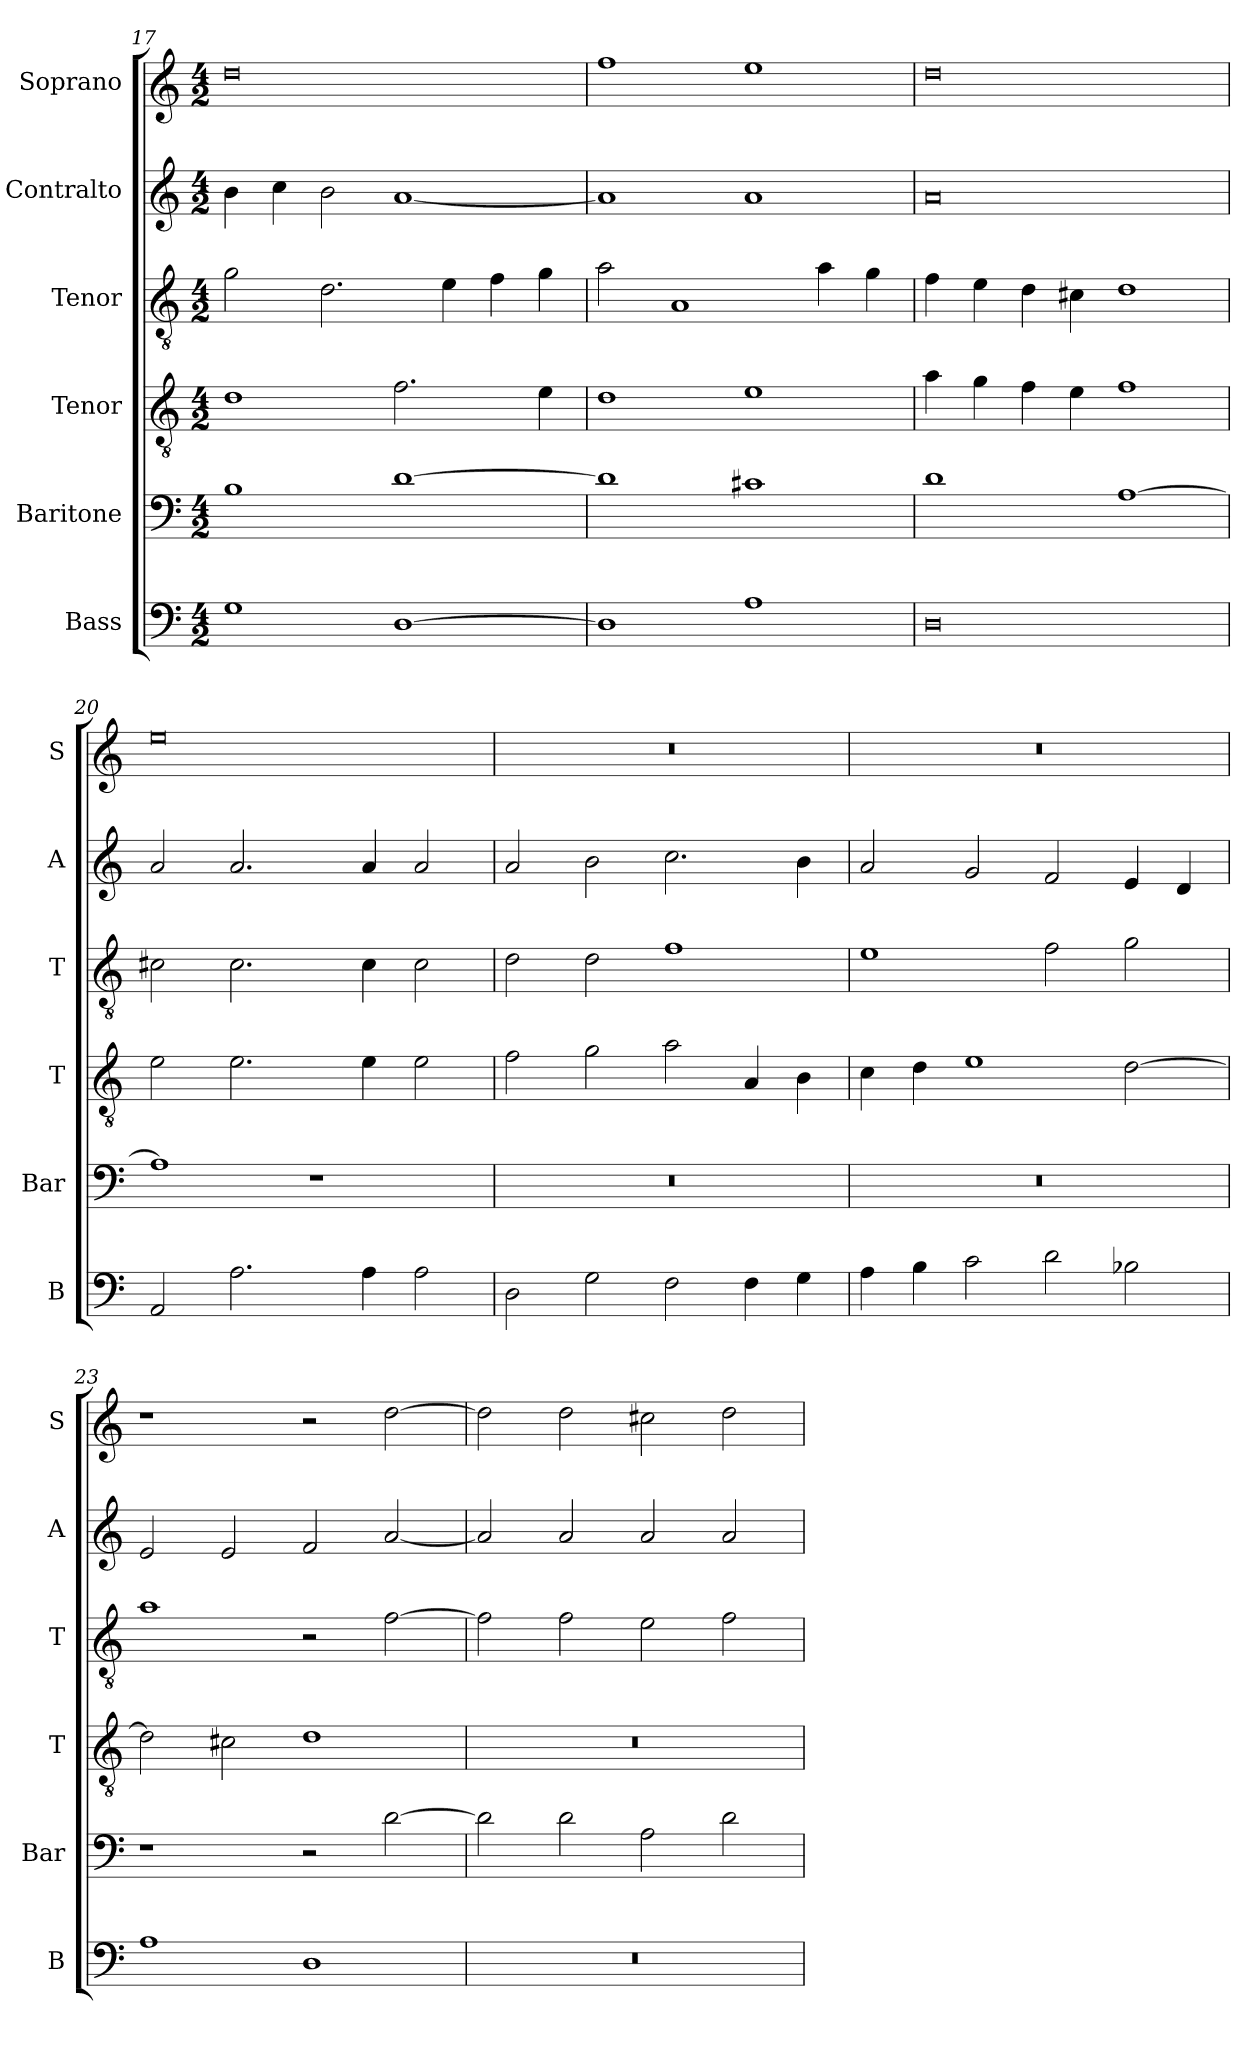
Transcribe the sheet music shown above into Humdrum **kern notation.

**kern	**kern	**kern	**kern	**kern	**kern
*part6	*part5	*part4	*part3	*part2	*part1
*staff6	*staff5	*staff4	*staff3	*staff2	*staff1
*I"Bass	*I"Baritone	*I"Tenor	*I"Tenor	*I"Contralto	*I"Soprano
*I'B	*I'Bar	*I'T	*I'T	*I'A	*I'S
*clefF4	*clefF4	*clefGv2	*clefGv2	*clefG2	*clefG2
*k[]	*k[]	*k[]	*k[]	*k[]	*k[]
*G:mix	*G:mix	*G:mix	*G:mix	*G:mix	*G:mix
*M4/2	*M4/2	*M4/2	*M4/2	*M4/2	*M4/2
=17	=17	=17	=17	=17	=17
1G	1B	1d	2g	4b	0dd
.	.	.	.	4cc	.
.	.	.	2.d	2b	.
[1D	[1d	2.f	.	[1a	.
.	.	.	4e	.	.
.	.	.	4f	.	.
.	.	4e	4g	.	.
=18	=18	=18	=18	=18	=18
1D]	1d]	1d	2a	1a]	1ff
.	.	.	1A	.	.
1A	1c#X	1e	.	1a	1ee
.	.	.	4a	.	.
.	.	.	4g	.	.
=19	=19	=19	=19	=19	=19
0D	1d	4a	4f	0a	0dd
.	.	4g	4e	.	.
.	.	4f	4d	.	.
.	.	4e	4c#X	.	.
.	[1A	1f	1d	.	.
=20	=20	=20	=20	=20	=20
2AA	1A]	2e	2c#X	2a	0ee
2.A	.	2.e	2.c#	2.a	.
.	1r	.	.	.	.
4A	.	4e	4c#	4a	.
2A	.	2e	2c#	2a	.
=21	=21	=21	=21	=21	=21
2D	0r	2f	2d	2a	0r
2G	.	2g	2d	2b	.
2F	.	2a	1f	2.cc	.
4F	.	4A	.	.	.
4G	.	4B	.	4b	.
=22	=22	=22	=22	=22	=22
4A	0r	4c	1e	2a	0r
4B	.	4d	.	.	.
2c	.	1e	.	2g	.
2d	.	.	2f	2f	.
2B-X	.	[2d	2g	4e	.
.	.	.	.	4d	.
=23	=23	=23	=23	=23	=23
1A	1r	2d]	1a	2e	1r
.	.	2c#X	.	2e	.
1D	2r	1d	2r	2f	2r
.	[2d	.	[2f	[2a	[2dd
=24	=24	=24	=24	=24	=24
0r	2d]	0r	2f]	2a]	2dd]
.	2d	.	2f	2a	2dd
.	2A	.	2e	2a	2cc#X
.	2d	.	2f	2a	2dd
=	=	=	=	=	=
*-	*-	*-	*-	*-	*-
